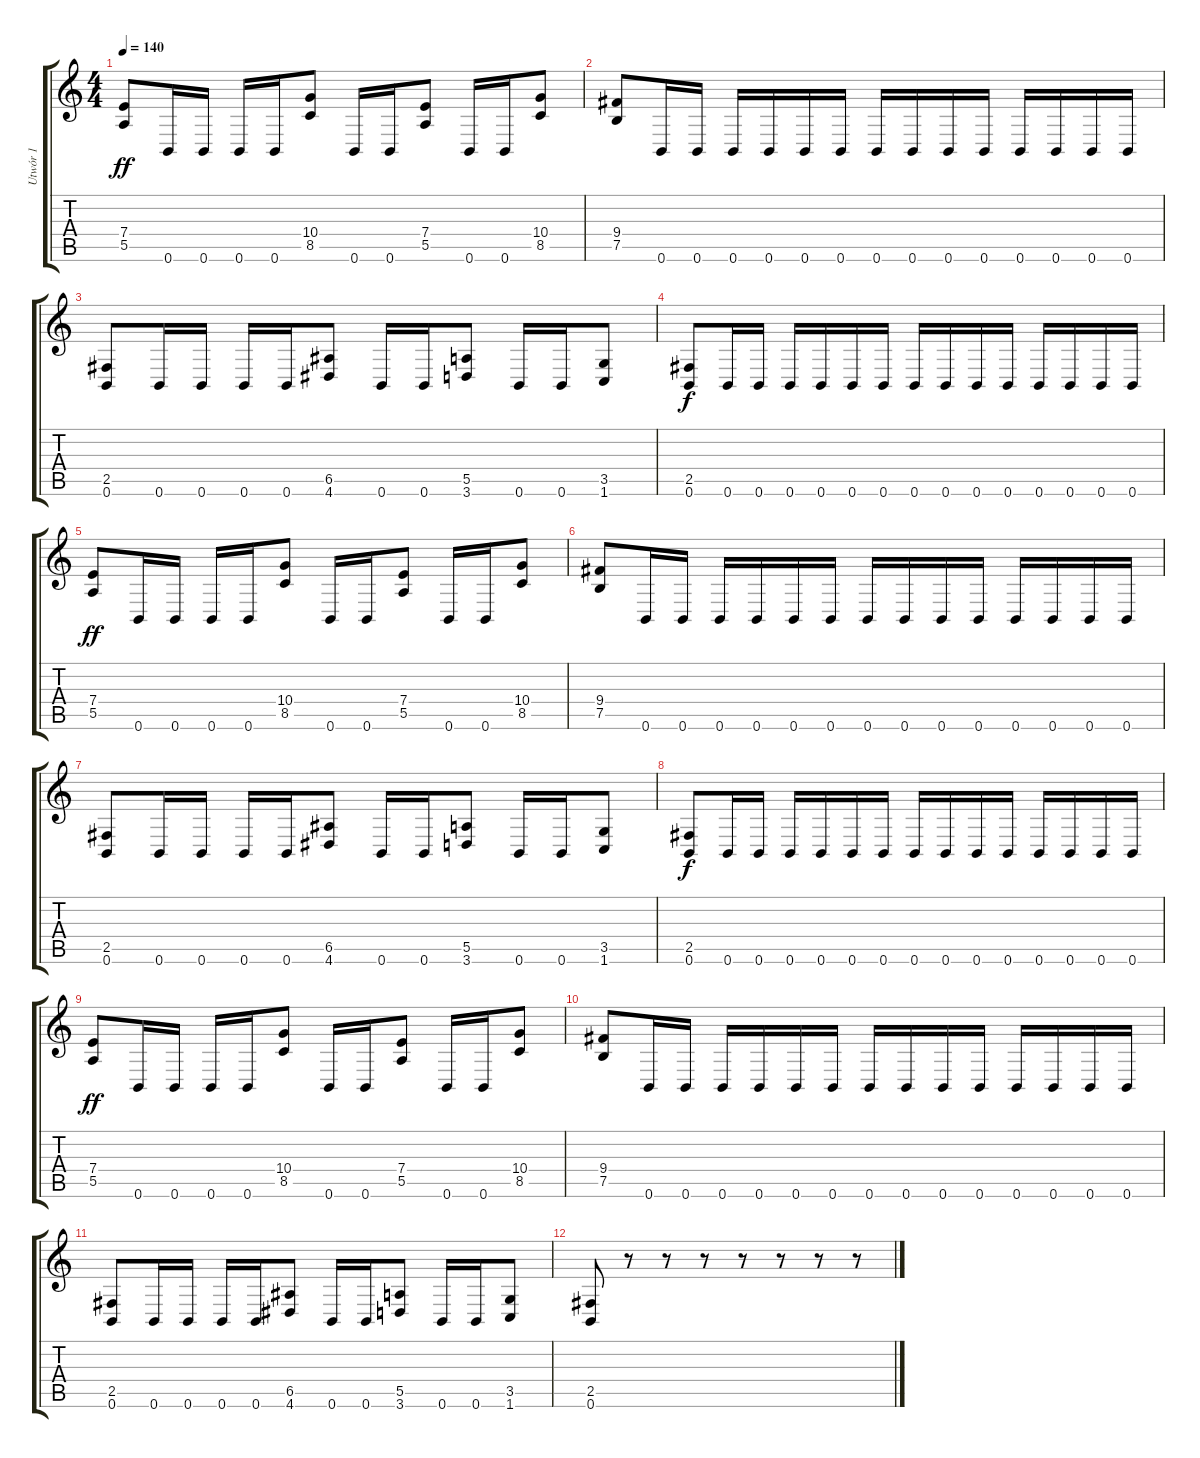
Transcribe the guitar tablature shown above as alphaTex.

\track ("Utwór 1" "Utwór 1") {instrument distortionguitar}
\staff {score tabs}
\tuning (B3 Gb3 D3 A2 E2 B1) {hide}
\ts (4 4)
\tempo 140
\clef g2
\ks c
(7.4 5.5).8{dy ff} 0.6.16 0.6.16 0.6.16 0.6.16 (10.4 8.5).8 0.6.16 0.6.16 (7.4 5.5).8 0.6.16 0.6.16 (10.4 8.5).8 |
(9.4 7.5).8 0.6.16 0.6.16 0.6.16 0.6.16 0.6.16 0.6.16 0.6.16 0.6.16 0.6.16 0.6.16 0.6.16 0.6.16 0.6.16 0.6.16 |
(2.5 0.6).8 0.6.16 0.6.16 0.6.16 0.6.16 (6.5 4.6).8 0.6.16 0.6.16 (5.5 3.6).8 0.6.16 0.6.16 (3.5 1.6).8 |
(2.5 0.6).8{dy f} 0.6.16 0.6.16 0.6.16 0.6.16 0.6.16 0.6.16 0.6.16 0.6.16 0.6.16 0.6.16 0.6.16 0.6.16 0.6.16 0.6.16 |
(7.4 5.5).8{dy ff} 0.6.16 0.6.16 0.6.16 0.6.16 (10.4 8.5).8 0.6.16 0.6.16 (7.4 5.5).8 0.6.16 0.6.16 (10.4 8.5).8 |
(9.4 7.5).8 0.6.16 0.6.16 0.6.16 0.6.16 0.6.16 0.6.16 0.6.16 0.6.16 0.6.16 0.6.16 0.6.16 0.6.16 0.6.16 0.6.16 |
(2.5 0.6).8 0.6.16 0.6.16 0.6.16 0.6.16 (6.5 4.6).8 0.6.16 0.6.16 (5.5 3.6).8 0.6.16 0.6.16 (3.5 1.6).8 |
(2.5 0.6).8{dy f} 0.6.16 0.6.16 0.6.16 0.6.16 0.6.16 0.6.16 0.6.16 0.6.16 0.6.16 0.6.16 0.6.16 0.6.16 0.6.16 0.6.16 |
(7.4 5.5).8{dy ff} 0.6.16 0.6.16 0.6.16 0.6.16 (10.4 8.5).8 0.6.16 0.6.16 (7.4 5.5).8 0.6.16 0.6.16 (10.4 8.5).8 |
(9.4 7.5).8 0.6.16 0.6.16 0.6.16 0.6.16 0.6.16 0.6.16 0.6.16 0.6.16 0.6.16 0.6.16 0.6.16 0.6.16 0.6.16 0.6.16 |
(2.5 0.6).8 0.6.16 0.6.16 0.6.16 0.6.16 (6.5 4.6).8 0.6.16 0.6.16 (5.5 3.6).8 0.6.16 0.6.16 (3.5 1.6).8 |
(2.5 0.6).8 r.8 r.8 r.8 r.8 r.8 r.8 r.8
